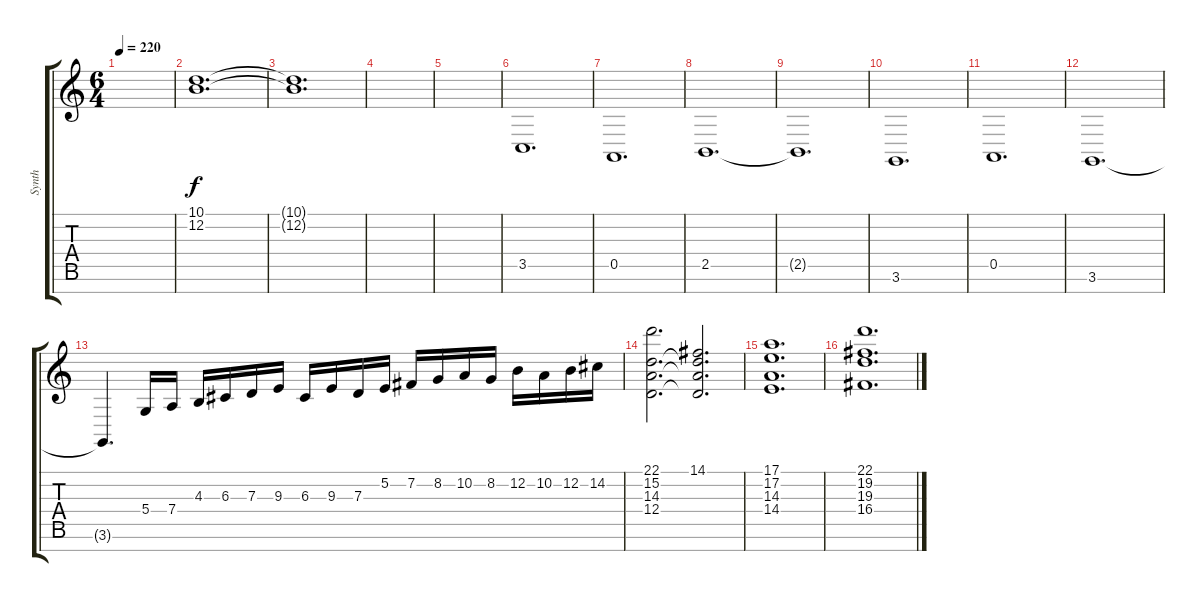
\track ("Synth" "Synth") {instrument synthstrings1}
\staff {score tabs}
\tuning (E4 B3 G3 D3 A2 E2 B1) {hide}
\ts (6 4)
\tempo 220
\clef g2
\ks c
|
(10.1 12.2).1{d} |
(10.1{t} 12.2{t}).1{d} |
|
|
3.5.1{d volume 11} |
0.5.1{d} |
2.5.1{d} |
2.5{t}.1{d} |
3.6.1{d} |
0.5.1{d} |
3.6.1{d} |
3.6{t}.4{d} 5.4.16{instrument stringensemble1} 7.4.16 4.3.16 6.3.16 7.3.16 9.3.16 6.3.16 9.3.16 7.3.16 5.2.16 7.2.16 8.2.16 10.2.16 8.2.16 12.2.16 10.2.16 12.2.16 14.2.16 |
(22.1 15.2 14.3 12.4).2{d instrument synthstrings1} (14.1 15.2{t} 14.3{t} 12.4{t}).2{d} |
(17.1 17.2 14.3 14.4).1{d} |
(22.1 19.2 19.3 16.4).1{d}
